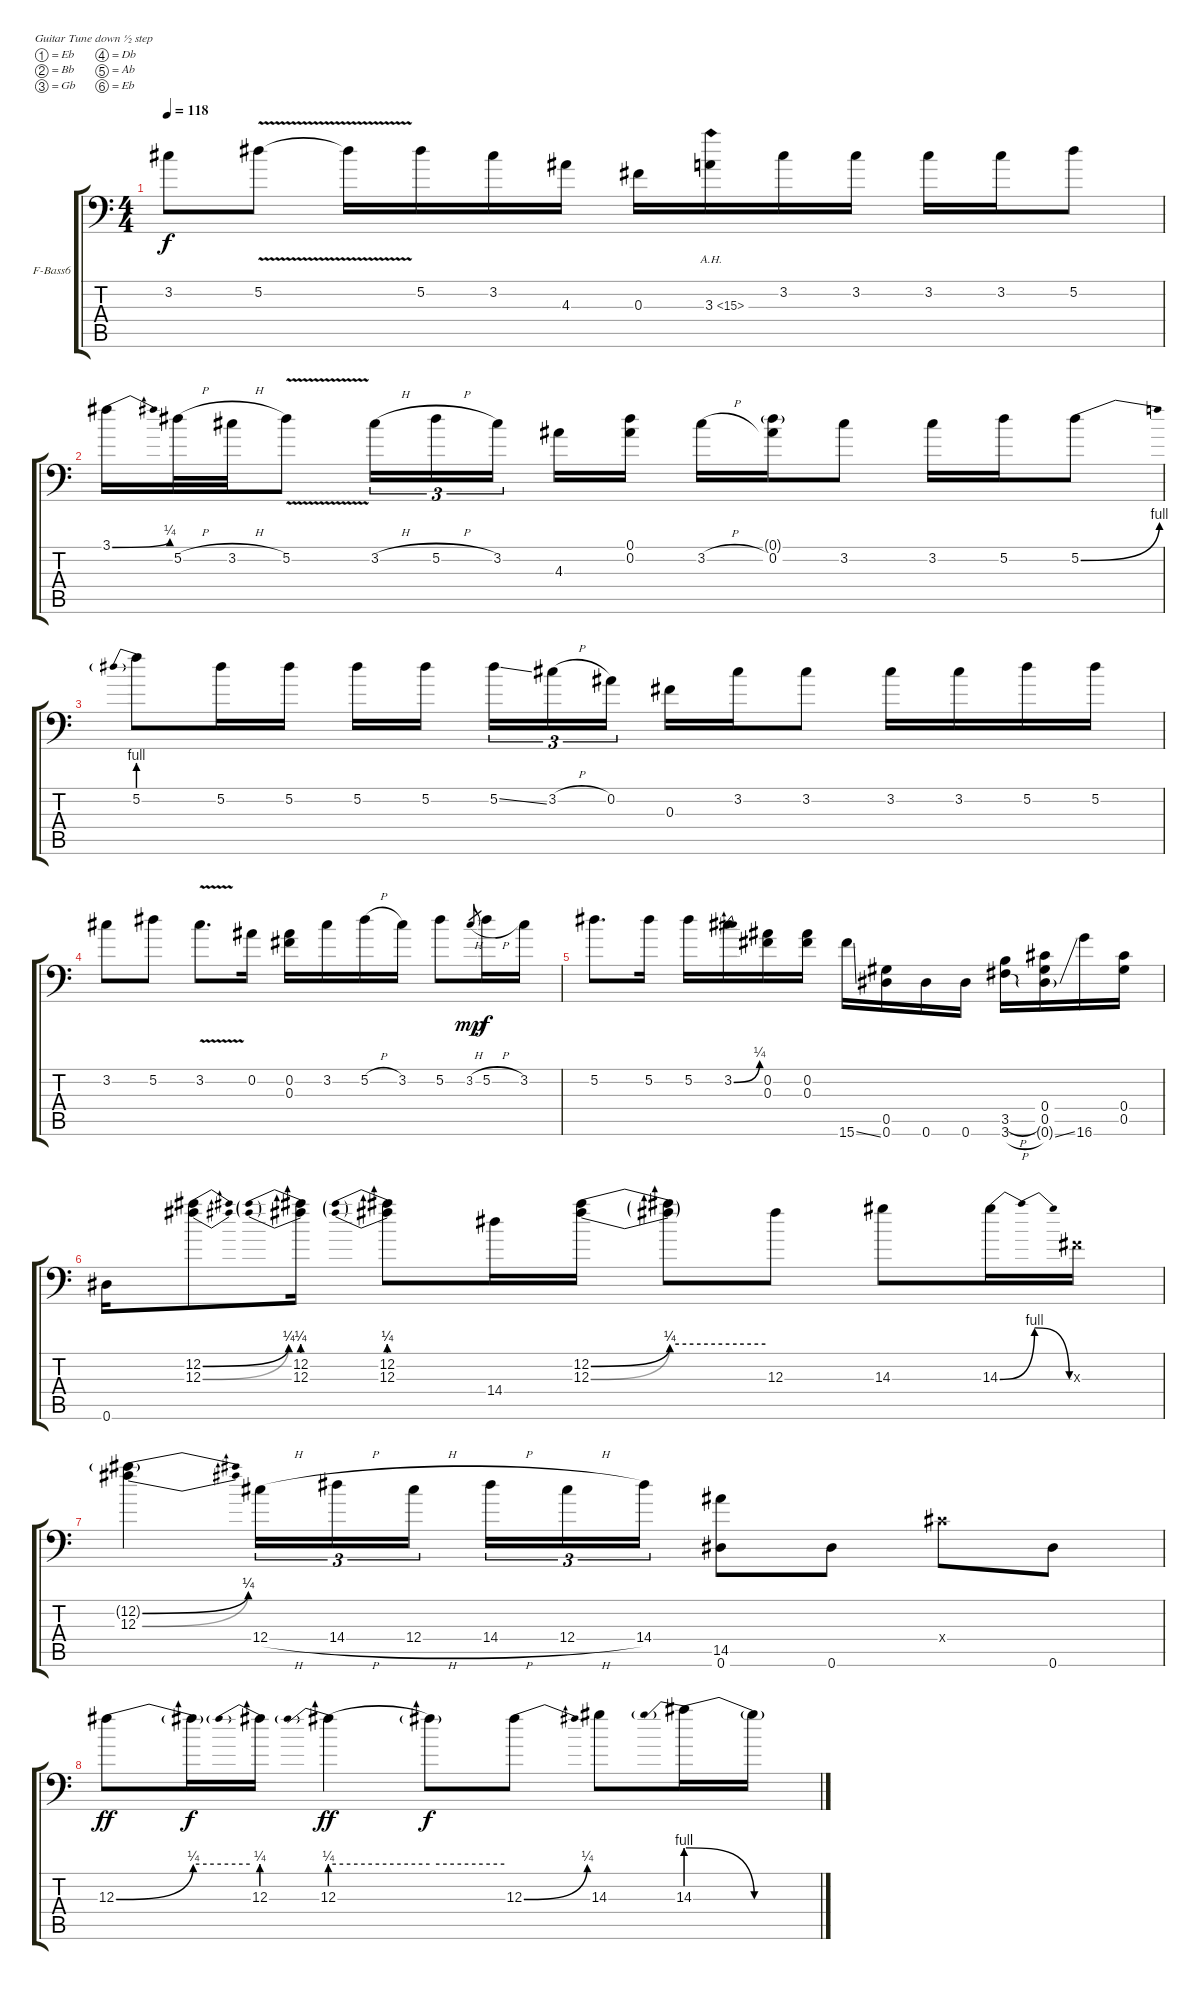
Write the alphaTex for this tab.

\bracketExtendMode groupsimilarinstruments
\firstSystemTrackNameOrientation horizontal
\otherSystemsTrackNameOrientation horizontal
\track ("Overdub" "F-Bass6") {instrument fretlessbass}
\staff {score tabs}
\tuning (Eb4 Bb3 Gb3 Db3 Ab2 Eb2)
\ts (4 4)
\tempo 118
\clef f4
\ks c
3.2.8{dy f} 5.2{v}.8 5.2{v t}.16 5.2.16 3.2.16 4.3.16 0.3.16 3.3{ah 12}.16 3.2.16 3.2.16 3.2.16 3.2.16 5.2.8 |
3.1{be (bend 0 0 60 1)}.16 5.2{h}.32 3.2{h}.32 5.2{v}.8 3.2{h}.16{tu (3 2)} 5.2{h}.16{tu (3 2)} 3.2.16{tu (3 2)} 4.3.16 (0.1 0.2).16 3.2{h}.16 (0.1{g} 0.2).16 3.2.8 3.2.16 5.2.16 5.2{be (bend 0 0 60 4)}.8 |
5.2{be (prebend 0 4 60 4)}.8 5.2.16 5.2.16 5.2.16 5.2.16 5.2{ss}.16{tu (3 2)} 3.2{h}.16{tu (3 2)} 0.2.16{tu (3 2)} 0.3.16 3.2.16 3.2.8 3.2.16 3.2.16 5.2.16 5.2.16 |
3.2.8 5.2.8 3.2{v}.8{d} 0.2.16 (0.2 0.3).16 3.2.16 5.2{h}.16 3.2.16 5.2.8 3.2{h}.8{gr dy mp} 5.2{h}.16{dy f} 3.2.16 |
5.2.8{d} 5.2.16 5.2.16 3.2{be (bend 0 0 60 1)}.16 (0.2 0.3).16 (0.2 0.3).16 15.6{ss}.16 (0.5 0.6).16 0.6.16 0.6.16 (3.5{h} 3.6{h}).16 (0.4 0.5 0.6{ss g}).16 16.6.16 (0.4 0.5).16 |
0.6.16 (12.2{be (bend 0 0 60 1)} 12.3{be (bend 0 0 60 1)}).8 (12.2{be (prebend 0 1 60 1)} 12.3{be (prebend 0 1 60 1)}).16 (12.2{be (prebend 0 1 60 1)} 12.3{be (prebend 0 1 60 1)}).8 14.4.16 (12.2{be (bend 0 0 60 1)} 12.3{be (bend 0 0 60 1)}).16 (12.2{be (hold 0 1 60 1) t} 12.3{be (hold 0 1 60 1) t}).8 12.3.8 14.3.8 14.3{be (bendrelease 0 0 30 4 30 4 60 0)}.16 0.3{x}.16 |
(12.2{be (bend 0 0 60 1) g} 12.3{be (bend 0 0 60 1)}).4 12.4{h}.16{tu (3 2)} 14.4{h}.16{tu (3 2)} 12.4{h}.16{tu (3 2)} 14.4{h}.16{tu (3 2)} 12.4{h}.16{tu (3 2)} 14.4.16{tu (3 2)} (14.5 0.6).8 0.6.8 0.4{x}.8 0.6.8 |
12.3{be (bend 0 0 60 1)}.8{dy ff} 12.3{be (hold 0 1 60 1) t}.16{dy f} 12.3{be (prebend 0 1 60 1)}.16 12.3{be (prebend 0 1 60 1)}.4{dy ff} 12.3{be (hold 0 1 60 1) t}.8{dy f} 12.3{be (bend 0 0 60 1)}.8 14.3.8 14.3{be (prebendrelease 0 4 60 0)}.16 14.3{be (hold 0 0 60 0) t}.16
